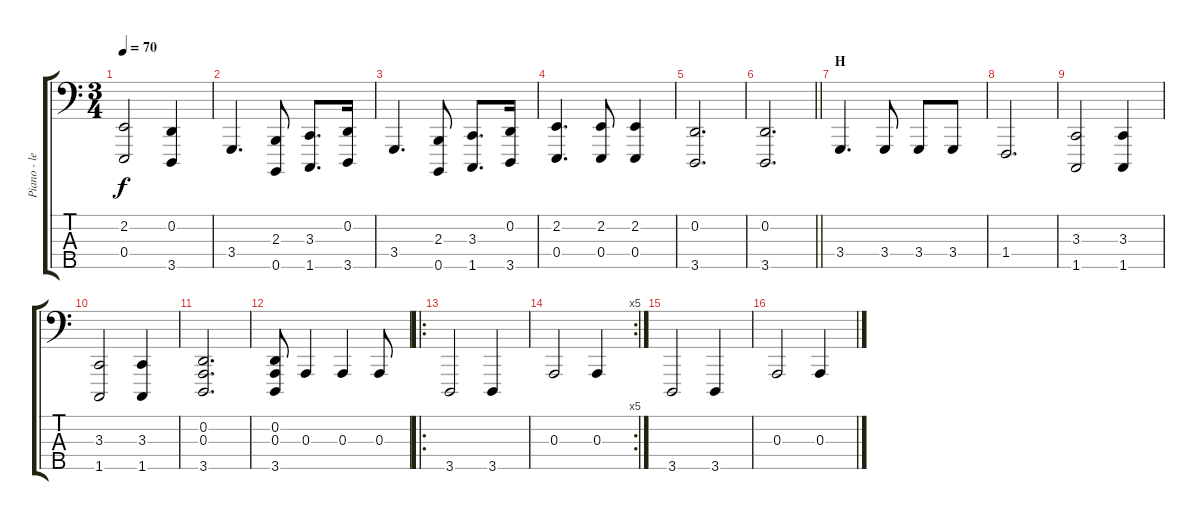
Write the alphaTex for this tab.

\track ("Piano - left" "Piano - le") {instrument brightacousticpiano}
\staff {score tabs}
\tuning (G2 D2 A1 E1 B0) {hide}
\ts (3 4)
\tempo 70
\clef f4
\ks c
(2.2 0.4).2{dy f} (0.2 3.5).4 |
3.4.4{d} (2.3 0.5).8 (3.3 1.5).8{d} (0.2 3.5).16 |
3.4.4{d} (2.3 0.5).8 (3.3 1.5).8{d} (0.2 3.5).16 |
(2.2 0.4).4{d} (2.2 0.4).8 (2.2 0.4).4 |
(0.2 3.5).2{d} |
\barLineRight lightlight
(0.2 3.5).2{d} |
\section ("" "H")
3.4.4{d} 3.4.8 3.4.8 3.4.8 |
1.4.2{d} |
(3.3 1.5).2 (3.3 1.5).4 |
(3.3 1.5).2 (3.3 1.5).4 |
(0.2 0.3 3.5).2{d} |
(0.2 0.3 3.5).8 0.3.4 0.3.4 0.3.8 |
\ro
3.5.2 3.5.4 |
\rc 5
0.3.2 0.3.4 |
3.5.2 3.5.4 |
0.3.2 0.3.4
